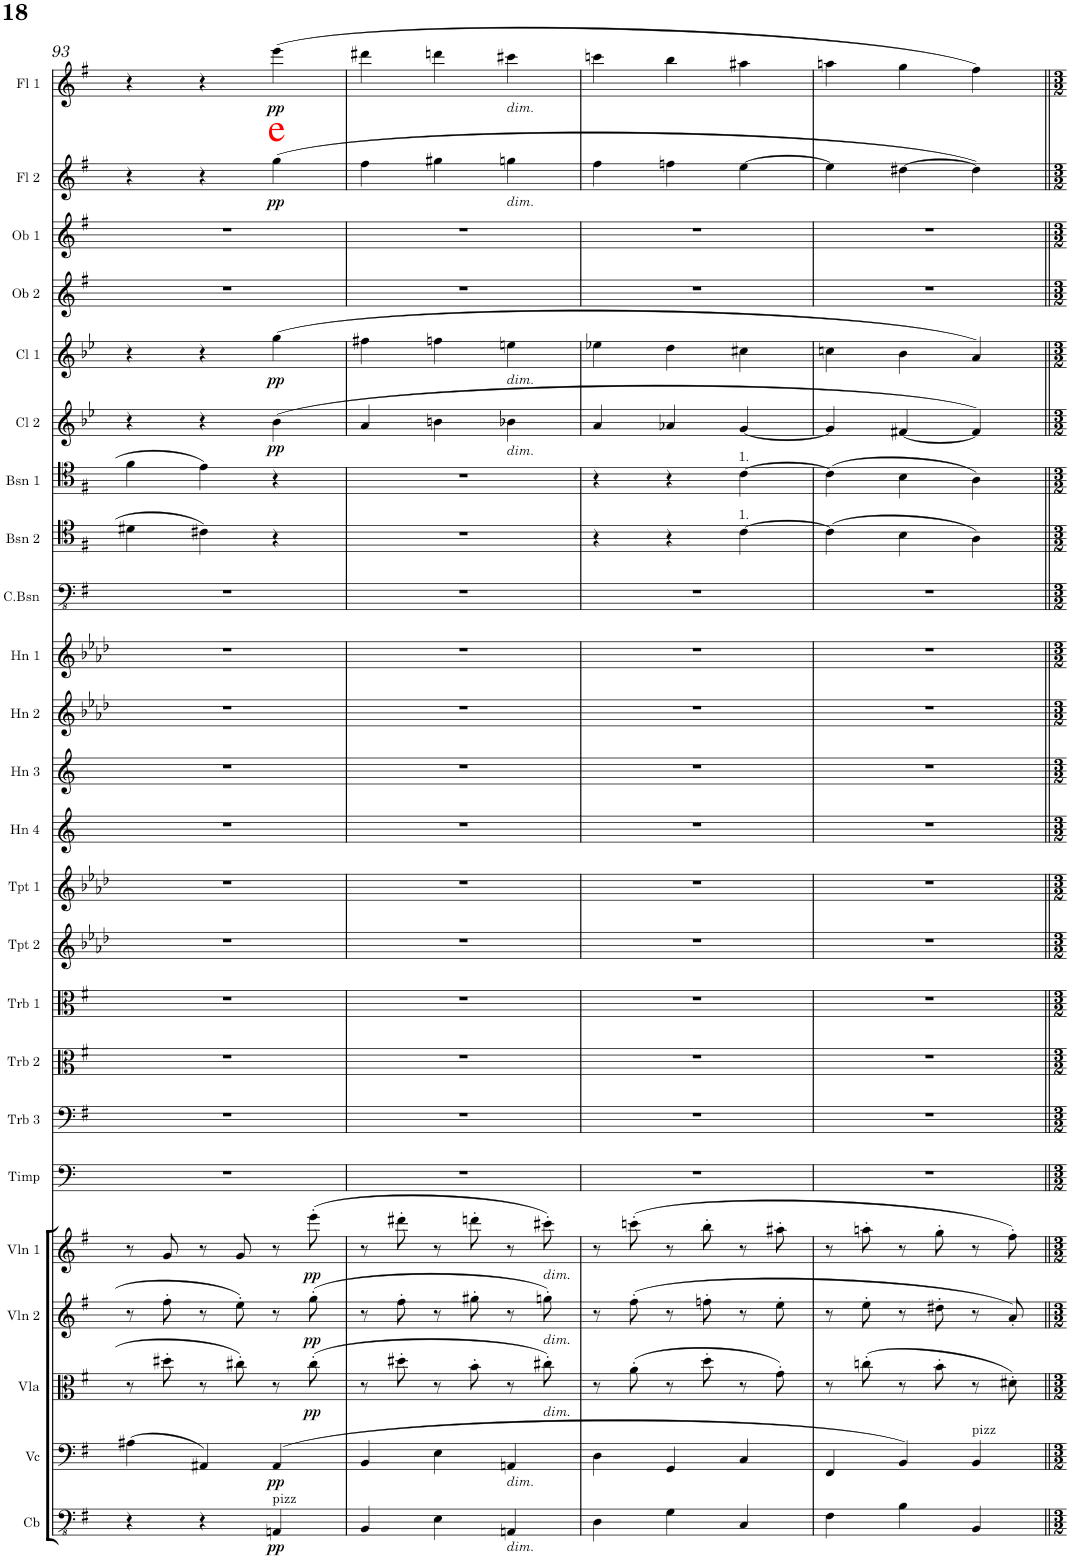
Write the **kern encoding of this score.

**kern	**dynam	**kern	**dynam	**kern	**dynam	**kern	**dynam	**kern	**dynam	**kern	**kern	**kern	**kern	**kern	**kern	**kern	**kern	**kern	**kern	**kern	**kern	**kern	**kern	**dynam	**kern	**dynam	**kern	**kern	**kern	**dynam	**kern	**text	**dynam
*part24	*part24	*part23	*part23	*part22	*part22	*part21	*part21	*part20	*part20	*part19	*part18	*part17	*part16	*part15	*part14	*part13	*part12	*part11	*part10	*part9	*part8	*part7	*part6	*part6	*part5	*part5	*part4	*part3	*part2	*part2	*part1	*part1	*part1
*staff24	*staff24	*staff23	*staff23	*staff22	*staff22	*staff21	*staff21	*staff20	*staff20	*staff19	*staff18	*staff17	*staff16	*staff15	*staff14	*staff13	*staff12	*staff11	*staff10	*staff9	*staff8	*staff7	*staff6	*staff6	*staff5	*staff5	*staff4	*staff3	*staff2	*staff2	*staff1	*staff1	*staff1
*I"Contrabass	*	*I"Violoncello	*	*I"Viola	*	*I"Violin 2	*	*I"Violin 1	*	*I"Timpani	*I"Trombone 3	*I"Trombone 2	*I"Trombone 1	*I"E Trumpet 2	*I"E Trumpet 1	*I"C Horn 4	*I"C Horn 3	*I"E Horn 2	*I"E Horn 1	*I"Contrabassoon	*I"Bassoon 2	*I"Bassoon 1	*I"A Clarinet 2	*	*I"A Clarinet 1	*	*I"Oboe 2	*I"Oboe 1	*I"Flute 2	*	*I"Flute 1	*	*
*I'Cb	*	*I'Vc	*	*I'Vla	*	*I'Vln 2	*	*I'Vln 1	*	*I'Timp	*I'Trb 3	*I'Trb 2	*I'Trb 1	*I'Tpt 2	*I'Tpt 1	*I'Hn 4	*I'Hn 3	*I'Hn 2	*I'Hn 1	*I'C.Bsn	*I'Bsn 2	*I'Bsn 1	*I'Cl 2	*	*I'Cl 1	*	*I'Ob 2	*I'Ob 1	*I'Fl 2	*	*I'Fl 1	*	*
!!LO:PB:g=z
*clefFv4	*	*clefF4	*	*clefC3	*	*clefG2	*	*clefG2	*	*clefF4	*clefF4	*clefC3	*clefC3	*clefG2	*clefG2	*clefG2	*clefG2	*clefG2	*clefG2	*clefFv4	*clefC4	*clefC4	*clefG2	*	*clefG2	*	*clefG2	*clefG2	*clefG2	*	*clefG2	*	*
*	*	*	*	*	*	*	*	*	*	*	*	*	*	*Trd-2c-4	*Trd-2c-4	*Trd7c12	*Trd7c12	*Trd5c8	*Trd5c8	*	*	*	*Trd2c3	*	*Trd2c3	*	*	*	*	*	*	*	*
*k[f#]	*	*k[f#]	*	*k[f#]	*	*k[f#]	*	*k[f#]	*	*k[]	*k[f#]	*k[f#]	*k[f#]	*k[b-e-a-d-]	*k[b-e-a-d-]	*k[]	*k[]	*k[b-e-a-d-]	*k[b-e-a-d-]	*k[f#]	*k[f#]	*k[f#]	*k[b-e-]	*	*k[b-e-]	*	*k[f#]	*k[f#]	*k[f#]	*	*k[f#]	*	*
*M3/4	*	*M3/4	*	*M3/4	*	*M3/4	*	*M3/4	*	*M3/4	*M3/4	*M3/4	*M3/4	*M3/4	*M3/4	*M3/4	*M3/4	*M3/4	*M3/4	*M3/4	*M3/4	*M3/4	*M3/4	*	*M3/4	*	*M3/4	*M3/4	*M3/4	*	*M3/4	*	*
=93	=93	=93	=93	=93	=93	=93	=93	=93	=93	=93	=93	=93	=93	=93	=93	=93	=93	=93	=93	=93	=93	=93	=93	=93	=93	=93	=93	=93	=93	=93	=93	=93	=93
4r	.	(4A#X\	.	8r	.	8r	.	8r	.	2.r	2.r	2.r	2.r	2.r	2.r	2.r	2.r	2.r	2.r	2.r	4d#X\	4f#\	4r	.	4r	.	2.r	2.r	4r	.	4r	.	.
.	.	.	.	8dd#X'\	.	8ff#'\	.	8g/	.	.	.	.	.	.	.	.	.	.	.	.	.	.	.	.	.	.	.	.	.	.	.	.	.
4r	.	4AA#X/)	.	8r	.	8r	.	8r	.	.	.	.	.	.	.	.	.	.	.	.	4c#X\	4e\	4r	.	4r	.	.	.	4r	.	4r	.	.
.	.	.	.	8cc#X'\	.	8ee'\	.	8g/	.	.	.	.	.	.	.	.	.	.	.	.	.	.	.	.	.	.	.	.	.	.	.	.	.
!LO:TX:a:t=pizz	!	!	!	!	!	!	!	!	!	!	!	!	!	!	!	!	!	!	!	!	!	!	!	!	!	!	!	!	!	!	!	!	!
!	!LO:DY:b	!	!LO:DY:b	!	!	!	!	!	!	!	!	!	!	!	!	!	!	!	!	!	!	!	!	!LO:DY:b	!	!LO:DY:b	!	!	!	!LO:DY:b	!	!LO:LY:b:color=#FF0000	!LO:DY:b
4AAAn/	pp	(4AA#/	pp	8r	.	8r	.	8r	.	.	.	.	.	.	.	.	.	.	.	.	4r	4r	(4b-\	pp	(4gg\	pp	.	.	(4gg\	pp	(4eee\	e	pp
!	!	!	!	!	!LO:DY:b	!	!LO:DY:b	!	!LO:DY:b	!	!	!	!	!	!	!	!	!	!	!	!	!	!	!	!	!	!	!	!	!	!	!	!
.	.	.	.	(8cc#'\	pp	(8gg'\	pp	(8eee'\	pp	.	.	.	.	.	.	.	.	.	.	.	.	.	.	.	.	.	.	.	.	.	.	.	.
=94	=94	=94	=94	=94	=94	=94	=94	=94	=94	=94	=94	=94	=94	=94	=94	=94	=94	=94	=94	=94	=94	=94	=94	=94	=94	=94	=94	=94	=94	=94	=94	=94	=94
4BBB/	.	4BB/	.	8r	.	8r	.	8r	.	2.r	2.r	2.r	2.r	2.r	2.r	2.r	2.r	2.r	2.r	2.r	2.r	2.r	4a/	.	4ff#X\	.	2.r	2.r	4ff#\	.	4ddd#X\	.	.
.	.	.	.	8dd#X'\	.	8ff#'\	.	8ddd#X'\	.	.	.	.	.	.	.	.	.	.	.	.	.	.	.	.	.	.	.	.	.	.	.	.	.
4EE\	.	4E\	.	8r	.	8r	.	8r	.	.	.	.	.	.	.	.	.	.	.	.	.	.	4bn\	.	4ffn\	.	.	.	4gg#X\	.	4dddn\	.	.
.	.	.	.	8b'\	.	8gg#X'\	.	8dddn'\	.	.	.	.	.	.	.	.	.	.	.	.	.	.	.	.	.	.	.	.	.	.	.	.	.
!	!	!	!	!	!	!	!	!	!	!	!	!	!	!	!	!	!	!	!	!	!	!	!	!	!	!	!	!	!	!	!LO:TX:b:i:t=dim.	!	!
!	!	!	!	!	!	!	!	!	!	!	!	!	!	!	!	!	!	!	!	!	!	!	!	!	!	!	!	!	!LO:TX:b:i:t=dim.	!	!	!	!
!	!	!	!	!	!	!	!	!	!	!	!	!	!	!	!	!	!	!	!	!	!	!	!	!	!LO:TX:b:i:t=dim.	!	!	!	!	!	!	!	!
!	!	!	!	!	!	!	!	!	!	!	!	!	!	!	!	!	!	!	!	!	!	!	!LO:TX:b:i:t=dim.	!	!	!	!	!	!	!	!	!	!
!	!	!LO:TX:b:i:t=dim.	!	!	!	!	!	!	!	!	!	!	!	!	!	!	!	!	!	!	!	!	!	!	!	!	!	!	!	!	!	!	!
!LO:TX:b:i:t=dim.	!	!	!	!	!	!	!	!	!	!	!	!	!	!	!	!	!	!	!	!	!	!	!	!	!	!	!	!	!	!	!	!	!
4AAAn/	.	4AAn/	.	8r	.	8r	.	8r	.	.	.	.	.	.	.	.	.	.	.	.	.	.	4b-X\	.	4een\	.	.	.	4ggn\	.	4ccc#X\	.	.
!	!	!	!	!	!	!	!	!LO:TX:b:i:t=dim.	!	!	!	!	!	!	!	!	!	!	!	!	!	!	!	!	!	!	!	!	!	!	!	!	!
!	!	!	!	!	!	!LO:TX:b:i:t=dim.	!	!	!	!	!	!	!	!	!	!	!	!	!	!	!	!	!	!	!	!	!	!	!	!	!	!	!
!	!	!	!	!LO:TX:b:i:t=dim.	!	!	!	!	!	!	!	!	!	!	!	!	!	!	!	!	!	!	!	!	!	!	!	!	!	!	!	!	!
.	.	.	.	8cc#X'\)	.	8ggn'\)	.	8ccc#X'\)	.	.	.	.	.	.	.	.	.	.	.	.	.	.	.	.	.	.	.	.	.	.	.	.	.
=95	=95	=95	=95	=95	=95	=95	=95	=95	=95	=95	=95	=95	=95	=95	=95	=95	=95	=95	=95	=95	=95	=95	=95	=95	=95	=95	=95	=95	=95	=95	=95	=95	=95
4DD\	.	4D\	.	8r	.	8r	.	8r	.	2.r	2.r	2.r	2.r	2.r	2.r	2.r	2.r	2.r	2.r	2.r	4r	4r	4a/	.	4ee-X\	.	2.r	2.r	4ff#\	.	4cccn\	.	.
.	.	.	.	(8a'\	.	(8ff#'\	.	(8cccn'\	.	.	.	.	.	.	.	.	.	.	.	.	.	.	.	.	.	.	.	.	.	.	.	.	.
4GG\	.	4GG/	.	8r	.	8r	.	8r	.	.	.	.	.	.	.	.	.	.	.	.	4r	4r	4a-X/	.	4dd\	.	.	.	4ffn\	.	4bb\	.	.
.	.	.	.	8dd'\	.	8ffn'\	.	8bb'\	.	.	.	.	.	.	.	.	.	.	.	.	.	.	.	.	.	.	.	.	.	.	.	.	.
!	!	!	!	!	!	!	!	!	!	!	!	!	!	!	!	!	!	!	!	!	!	!LO:TX:a:t=1.	!	!	!	!	!	!	!	!	!	!	!
!	!	!	!	!	!	!	!	!	!	!	!	!	!	!	!	!	!	!	!	!	!LO:TX:a:t=1.	!	!	!	!	!	!	!	!	!	!	!	!
4CC/	.	4C/	.	8r	.	8r	.	8r	.	.	.	.	.	.	.	.	.	.	.	.	[4c\	[4c\	[4g/	.	4cc#X\	.	.	.	[4ee\	.	4aa#X\	.	.
.	.	.	.	8g'\)	.	8ee'\	.	8aa#X'\	.	.	.	.	.	.	.	.	.	.	.	.	.	.	.	.	.	.	.	.	.	.	.	.	.
=96	=96	=96	=96	=96	=96	=96	=96	=96	=96	=96	=96	=96	=96	=96	=96	=96	=96	=96	=96	=96	=96	=96	=96	=96	=96	=96	=96	=96	=96	=96	=96	=96	=96
4FF#\	.	4FF#/	.	8r	.	8r	.	8r	.	2.r	2.r	2.r	2.r	2.r	2.r	2.r	2.r	2.r	2.r	2.r	(4c\]	(4c\]	4g/]	.	4ccn\	.	2.r	2.r	4ee\]	.	4aan\	.	.
.	.	.	.	(8ccn'\	.	8ee'\	.	8aan'\	.	.	.	.	.	.	.	.	.	.	.	.	.	.	.	.	.	.	.	.	.	.	.	.	.
4BB\	.	4BB/)	.	8r	.	8r	.	8r	.	.	.	.	.	.	.	.	.	.	.	.	4B\	4B\	[4f#X/	.	4b-\	.	.	.	[4dd#X\	.	4gg\	.	.
.	.	.	.	8b'\	.	8dd#X'\	.	8gg'\	.	.	.	.	.	.	.	.	.	.	.	.	.	.	.	.	.	.	.	.	.	.	.	.	.
!	!	!LO:TX:a:t=pizz	!	!	!	!	!	!	!	!	!	!	!	!	!	!	!	!	!	!	!	!	!	!	!	!	!	!	!	!	!	!	!
4BBB/	.	4BB/	.	8r	.	8r	.	8r	.	.	.	.	.	.	.	.	.	.	.	.	4A\)	4A\)	4f#/])	.	4a/)	.	.	.	4dd#\])	.	4ff#\)	.	.
.	.	.	.	8d#X'\)	.	8a'/)	.	8ff#'\)	.	.	.	.	.	.	.	.	.	.	.	.	.	.	.	.	.	.	.	.	.	.	.	.	.
=||	=||	=||	=||	=||	=||	=||	=||	=||	=||	=||	=||	=||	=||	=||	=||	=||	=||	=||	=||	=||	=||	=||	=||	=||	=||	=||	=||	=||	=||	=||	=||	=||	=||
*-	*-	*-	*-	*-	*-	*-	*-	*-	*-	*-	*-	*-	*-	*-	*-	*-	*-	*-	*-	*-	*-	*-	*-	*-	*-	*-	*-	*-	*-	*-	*-	*-	*-
